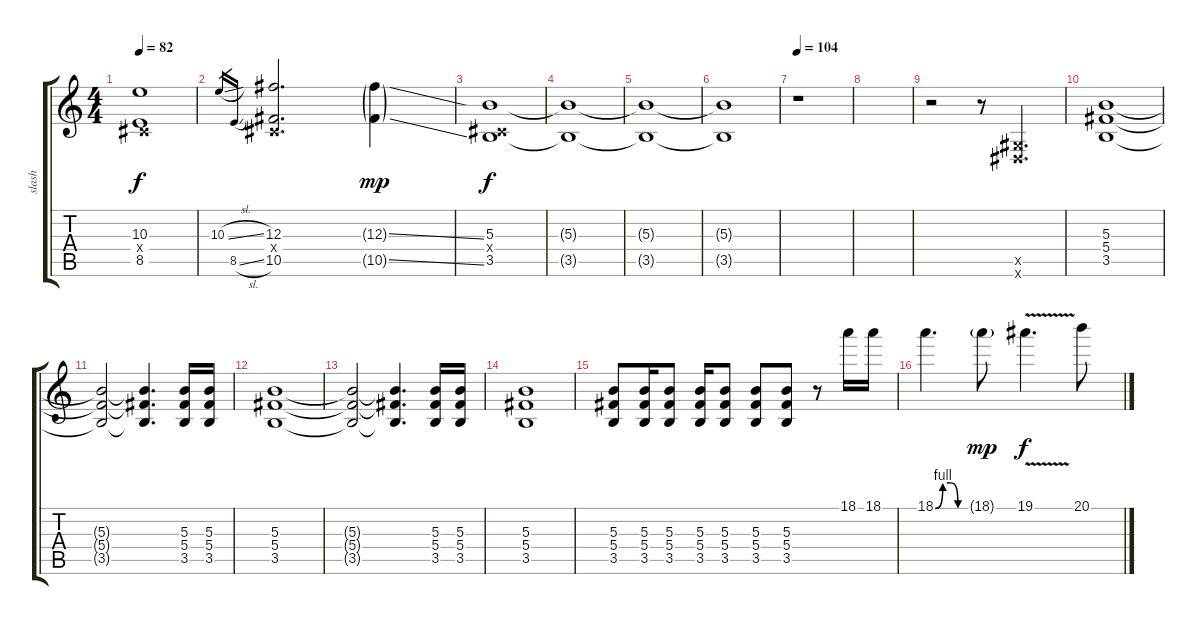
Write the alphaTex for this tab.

\track ("slash" "slash") {instrument distortionguitar}
\staff {score tabs}
\tuning (Eb4 Bb3 Gb3 Db3 Ab2 Eb2) {hide}
\ts (4 4)
\tempo 82
\clef g2
\ks c
(10.3 0.4{x} 8.5).1{dy f} |
10.3{sl}.16{gr} 8.5{sl}.16{gr} (12.3 0.4{x} 10.5).2{d} (12.3{ss g} 10.5{ss g}).4{dy mp} |
(5.3 0.4{x} 3.5).1{dy f} |
(5.3{t} 3.5{t}).1 |
(5.3{t} 3.5{t}).1 |
(5.3{t} 3.5{t}).1 |
\tempo 104
r.1 |
|
r.2 r.8 (0.5{x} 0.6{x}).4{d} |
(5.3 5.4 3.5).1 |
(5.3{t} 5.4{t} 3.5{t}).2 (5.3{t} 5.4{t} 3.5{t}).4{d} (5.3 5.4 3.5).16 (5.3 5.4 3.5).16 |
(5.3 5.4 3.5).1 |
(5.3{t} 5.4{t} 3.5{t}).2 (5.3{t} 5.4{t} 3.5{t}).4{d} (5.3 5.4 3.5).16 (5.3 5.4 3.5).16 |
(5.3 5.4 3.5).1 |
(5.3 5.4 3.5).8 (5.3 5.4 3.5).16 (5.3 5.4 3.5).8 (5.3 5.4 3.5).16 (5.3 5.4 3.5).8 (5.3 5.4 3.5).8 (5.3 5.4 3.5).8 r.8 18.1.16 18.1.16 |
18.1{be (custom 0 0 15 4 30 4 45 0 60 0)}.4{d} 18.1{g}.8{dy mp} 19.1{v}.4{d dy f} 20.1.8
